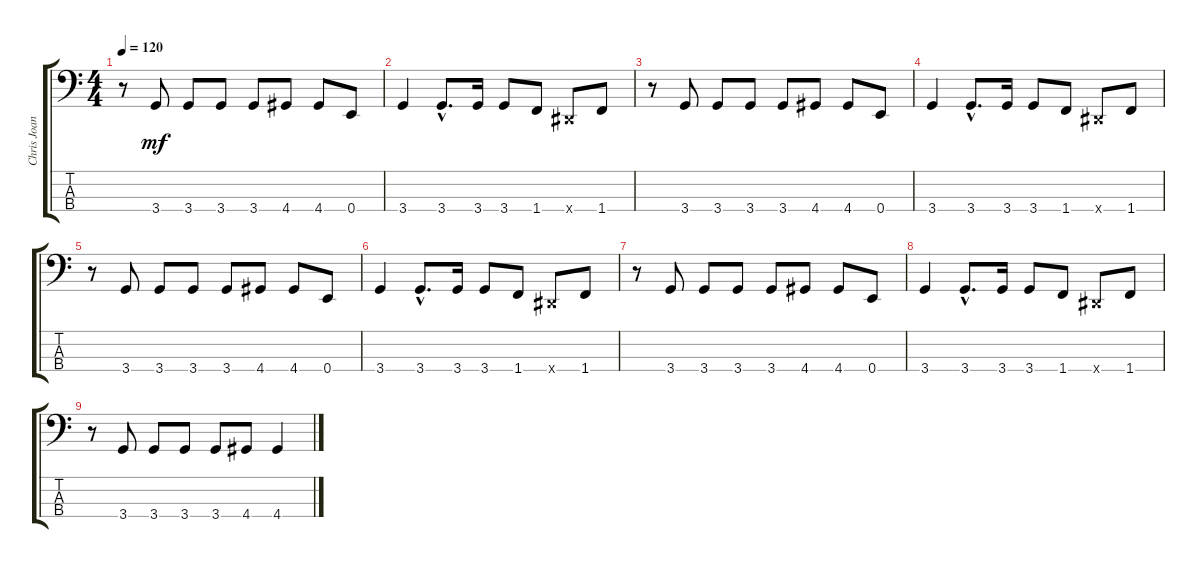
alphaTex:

\track ("Chris Joannou" "Chris Joan") {instrument electricbasspick}
\staff {score tabs}
\tuning (G2 D2 A1 E1) {hide}
\ts (4 4)
\tempo 120
\clef f4
\ks c
r.8{dy mf} 3.4.8 3.4.8 3.4.8 3.4.8 4.4.8 4.4.8 0.4.8 |
3.4.4 3.4{hac}.8{d} 3.4.16 3.4.8 1.4.8 -1.4{x}.8 1.4.8 |
r.8 3.4.8 3.4.8 3.4.8 3.4.8 4.4.8 4.4.8 0.4.8 |
3.4.4 3.4{hac}.8{d} 3.4.16 3.4.8 1.4.8 -1.4{x}.8 1.4.8 |
r.8 3.4.8 3.4.8 3.4.8 3.4.8 4.4.8 4.4.8 0.4.8 |
3.4.4 3.4{hac}.8{d} 3.4.16 3.4.8 1.4.8 -1.4{x}.8 1.4.8 |
r.8 3.4.8 3.4.8 3.4.8 3.4.8 4.4.8 4.4.8 0.4.8 |
3.4.4 3.4{hac}.8{d} 3.4.16 3.4.8 1.4.8 -1.4{x}.8 1.4.8 |
r.8 3.4.8 3.4.8 3.4.8 3.4.8 4.4.8 4.4.4
